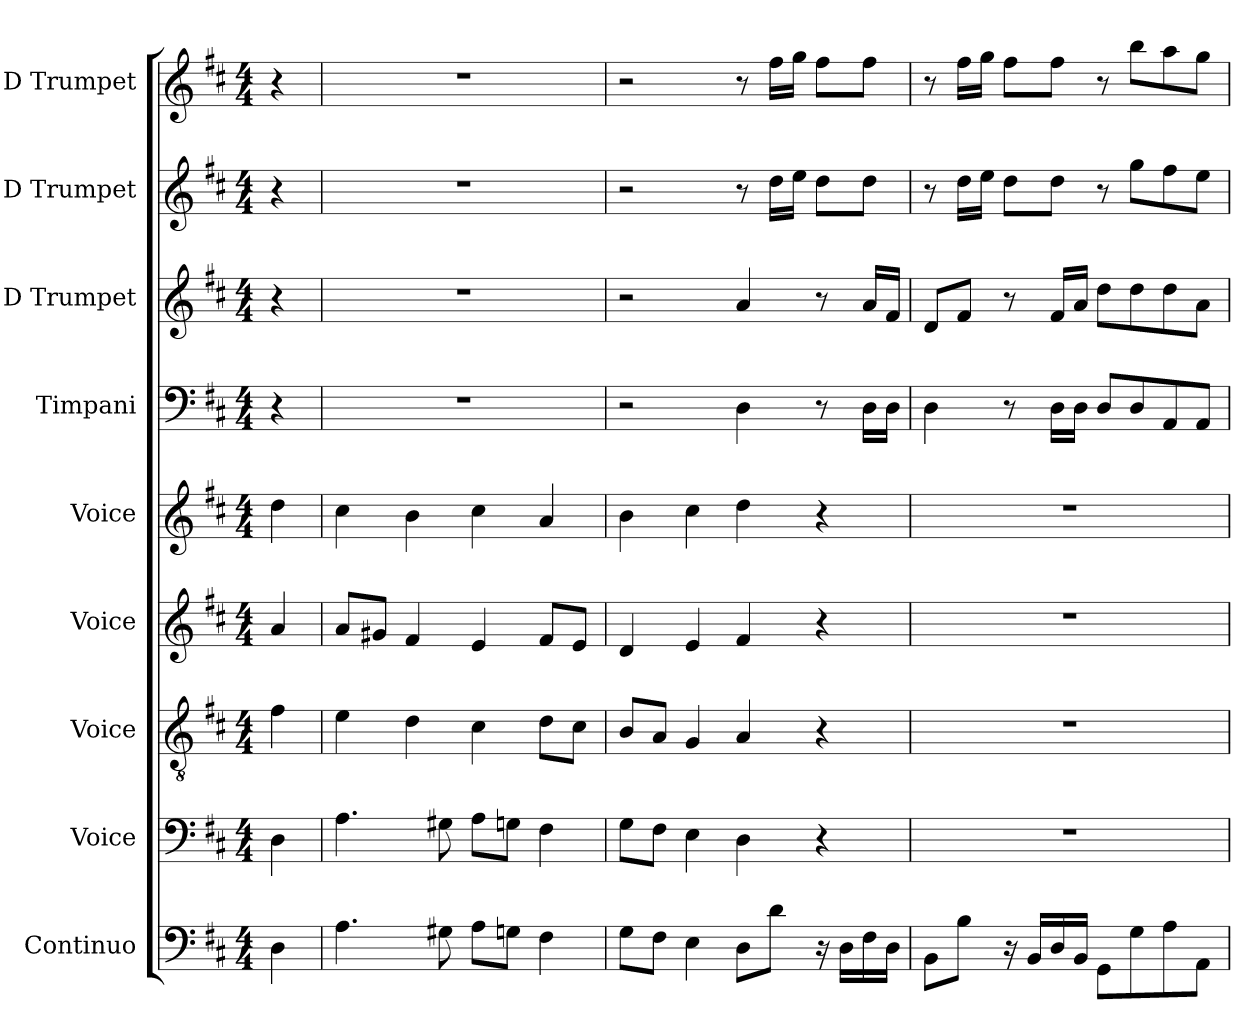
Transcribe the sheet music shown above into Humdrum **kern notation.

**kern	**kern	**kern	**kern	**kern	**kern	**kern	**kern	**kern
*part9	*part8	*part7	*part6	*part5	*part4	*part3	*part2	*part1
*staff9	*staff8	*staff7	*staff6	*staff5	*staff4	*staff3	*staff2	*staff1
*I"Continuo	*I"Voice	*I"Voice	*I"Voice	*I"Voice	*I"Timpani	*I"D Trumpet	*I"D Trumpet	*I"D Trumpet
*I'Cont.	*I'V	*I'V	*I'V	*I'V	*I'Timp.	*I'D Tpt.	*I'D Tpt.	*I'D Tpt.
*clefF4	*clefF4	*clefGv2	*clefG2	*clefG2	*clefF4	*clefG2	*clefG2	*clefG2
*	*	*	*	*	*	*ITrd-1c-2	*ITrd-1c-2	*ITrd-1c-2
*k[f#c#]	*k[f#c#]	*k[f#c#]	*k[f#c#]	*k[f#c#]	*k[f#c#]	*k[f#c#g#d#]	*k[f#c#g#d#]	*k[f#c#g#d#]
*M4/4	*M4/4	*M4/4	*M4/4	*M4/4	*M4/4	*M4/4	*M4/4	*M4/4
=	=	=	=	=	=	=	=	=
4D	4D	4f#	4a	4dd	4r	4r	4r	4r
=2	=2	=2	=2	=2	=2	=2	=2	=2
4.A	4.A	4e	8aL	4cc#	1r	1r	1r	1r
.	.	.	8g#XJ	.	.	.	.	.
.	.	4d	4f#	4b	.	.	.	.
8G#X	8G#X	.	.	.	.	.	.	.
8AL	8AL	4c#	4e	4cc#	.	.	.	.
8GnJ	8GnJ	.	.	.	.	.	.	.
4F#	4F#	8dL	8f#L	4a	.	.	.	.
.	.	8c#J	8eJ	.	.	.	.	.
=3	=3	=3	=3	=3	=3	=3	=3	=3
8GL	8GL	8BL	4d	4b	2r	2r	2r	2r
8F#J	8F#J	8AJ	.	.	.	.	.	.
4E	4E	4G	4e	4cc#	.	.	.	.
8DL	4D	4A	4f#	4dd	4D	4b	8r	8r
8dJ	.	.	.	.	.	.	16eeLL	16gg#LL
.	.	.	.	.	.	.	16ff#JJ	16aaJJ
16r	4r	4r	4r	4r	8r	8r	8eeL	8gg#L
16DLL	.	.	.	.	.	.	.	.
16F#	.	.	.	.	16DLL	16bLL	8eeJ	8gg#J
16DJJ	.	.	.	.	16DJJ	16g#JJ	.	.
=4	=4	=4	=4	=4	=4	=4	=4	=4
8BBL	1r	1r	1r	1r	4D	8eL	8r	8r
8BJ	.	.	.	.	.	8g#J	16eeLL	16gg#LL
.	.	.	.	.	.	.	16ff#JJ	16aaJJ
16r	.	.	.	.	8r	8r	8eeL	8gg#L
16BBLL	.	.	.	.	.	.	.	.
16D	.	.	.	.	16DLL	16g#LL	8eeJ	8gg#J
16BBJJ	.	.	.	.	16DJJ	16bJJ	.	.
8GGL	.	.	.	.	8DL	8eeL	8r	8r
8G	.	.	.	.	8D	8ee	8aaL	8ccc#L
8A	.	.	.	.	8AA	8ee	8gg#	8bb
8AAJ	.	.	.	.	8AAJ	8bJ	8ff#J	8aaJ
=	=	=	=	=	=	=	=	=
*-	*-	*-	*-	*-	*-	*-	*-	*-
